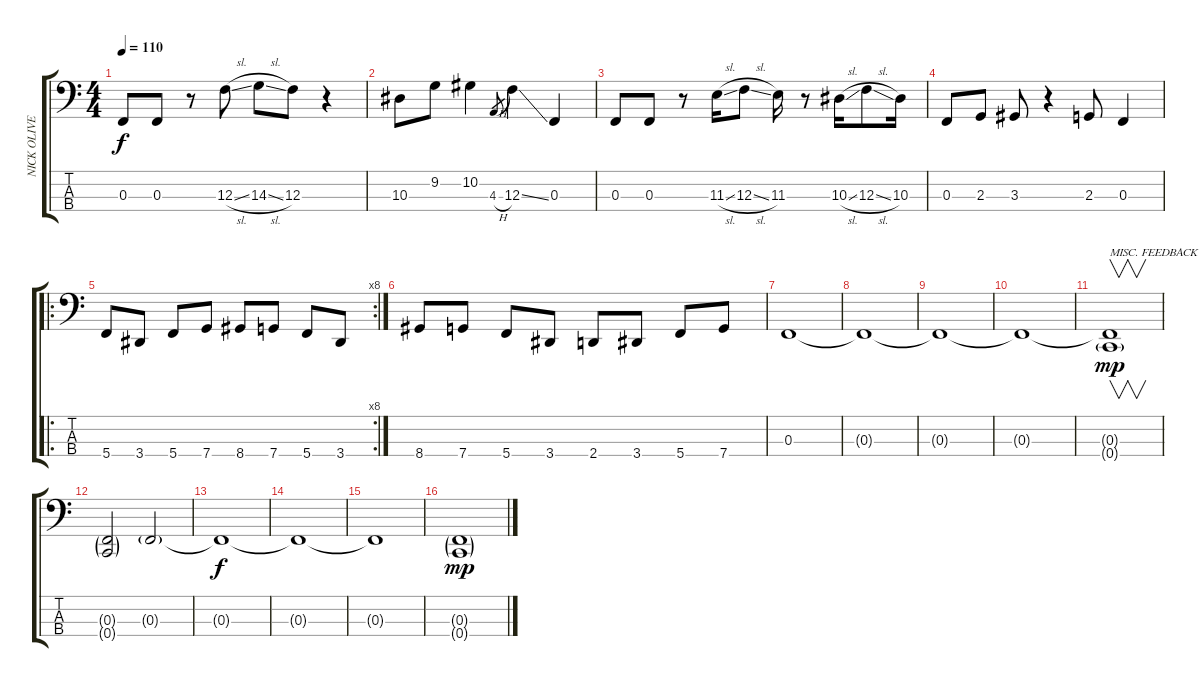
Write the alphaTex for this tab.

\track ("NICK OLIVERI" "NICK OLIVE") {instrument electricbasspick}
\staff {score tabs}
\tuning (Eb2 Bb1 F1 C1) {hide}
\ts (4 4)
\tempo 110
\clef f4
\ks c
0.3.8{dy f} 0.3.8 r.8 12.3{sl}.8 14.3{sl}.8 12.3.8 r.4 |
10.3.8 9.2.8 10.2.4 4.3{h}.8{gr} 12.3{ss}.4 0.3.4 |
0.3.8 0.3.8 r.8 11.3{sl}.16 12.3{sl}.8 11.3.16 r.8 10.3{sl}.16 12.3{sl}.8 10.3.16 |
0.3.8 2.3.8 3.3.8 r.4 2.3.8 0.3.4 |
\ro
\rc 8
5.4.8 3.4.8 5.4.8 7.4.8 8.4.8 7.4.8 5.4.8 3.4.8 |
8.4.8 7.4.8 5.4.8 3.4.8 2.4.8 3.4.8 5.4.8 7.4.8 |
0.3.1 |
0.3{t}.1 |
0.3{t}.1 |
0.3{t}.1 |
(0.3{t} 0.4{g}).1{v txt "MISC. FEEDBACK" dy mp} |
(0.3{g} 0.4{g}).2 0.3{g}.2 |
0.3{t}.1{dy f} |
0.3{t}.1 |
0.3{t}.1 |
(0.3{g} 0.4{g}).1{dy mp}
